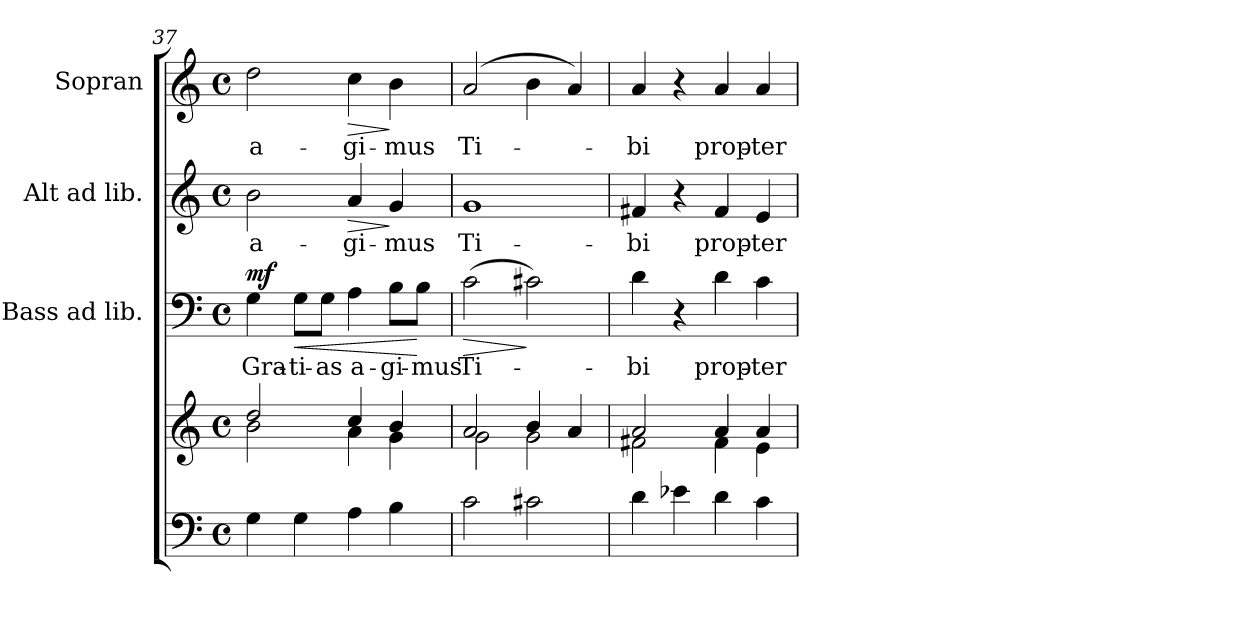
**kern	**kern	**kern	**text	**dynam	**kern	**text	**dynam	**kern	**text	**dynam
*part4	*part4	*part3	*part3	*part3	*part2	*part2	*part2	*part1	*part1	*part1
*staff5	*staff4	*staff3	*staff3	*staff3	*staff2	*staff2	*staff2	*staff1	*staff1	*staff1
*	*	*I"Bass ad lib.	*	*	*I"Alt ad lib.	*	*	*I"Sopran	*	*
*	*	*I'B.	*	*	*I'A.	*	*	*I'S.	*	*
*clefF4	*clefG2	*clefF4	*	*	*clefG2	*	*	*clefG2	*	*
*k[]	*k[]	*k[]	*	*	*k[]	*	*	*k[]	*	*
*C:	*C:	*C:	*	*	*C:	*	*	*C:	*	*
*M4/4	*M4/4	*M4/4	*	*	*M4/4	*	*	*M4/4	*	*
*met(c)	*met(c)	*met(c)	*	*	*met(c)	*	*	*met(c)	*	*
=37	=37	=37	=37	=37	=37	=37	=37	=37	=37	=37
*	*^	*	*	*	*	*	*	*	*	*
!	!	!	!	!LO:LY:b	!LO:DY:a	!	!LO:LY:b	!	!	!LO:LY:b	!
4G\	2dd/	2b\	4G\	Gra-	mf	2b\	a-	.	2dd\	a-	.
!	!	!	!	!LO:LY:b	!LO:HP:b	!	!	!	!	!	!
4G\	.	.	8G\L	-ti-	<	.	.	.	.	.	.
!	!	!	!	!LO:LY:b	!	!	!	!	!	!	!
.	.	.	8G\J	-as	.	.	.	.	.	.	.
!	!	!	!	!LO:LY:b	!	!	!LO:LY:b	!LO:HP:b	!	!LO:LY:b	!LO:HP:b
4A\	4cc/	4a\	4A\	a-	.	4a/	-gi-	>	4cc\	-gi-	>
!	!	!	!	!LO:LY:b	!	!	!LO:LY:b	!	!	!LO:LY:b	!
4B\	4b/	4g\	8B\L	-gi-	.	4g/	-mus	]	4b\	-mus	]
!	!	!	!	!LO:LY:b	!	!	!	!	!	!	!
.	.	.	8B\J	-mus	[	.	.	.	.	.	.
=38	=38	=38	=38	=38	=38	=38	=38	=38	=38	=38	=38
!	!	!	!	!LO:LY:b	!LO:HP:b	!	!LO:LY:b	!	!	!LO:LY:b	!
2c\	2a/	2g\	(>2c\	Ti-	>	1g	Ti-	.	(2a/	Ti-	.
2c#X\	4b/	2g\	2c#X\)	.	]	.	.	.	4b\	.	.
.	4a/	.	.	.	.	.	.	.	4a/)	.	.
=39	=39	=39	=39	=39	=39	=39	=39	=39	=39	=39	=39
!	!	!	!	!LO:LY:b	!	!	!LO:LY:b	!	!	!LO:LY:b	!
4d\	2a/	2f#X\	4d\	-bi	.	4f#X/	-bi	.	4a/	-bi	.
4e-X\	.	.	4r	.	.	4r	.	.	4r	.	.
!	!	!	!	!LO:LY:b	!	!	!LO:LY:b	!	!	!LO:LY:b	!
4d\	4a/	4f#\	4d\	prop-	.	4f#/	prop-	.	4a/	prop-	.
!	!	!	!	!LO:LY:b	!	!	!LO:LY:b	!	!	!LO:LY:b	!
4c\	4a/	4e\	4c\	-ter	.	4e/	-ter	.	4a/	-ter	.
*	*v	*v	*	*	*	*	*	*	*	*	*
=	=	=	=	=	=	=	=	=	=	=
*-	*-	*-	*-	*-	*-	*-	*-	*-	*-	*-
